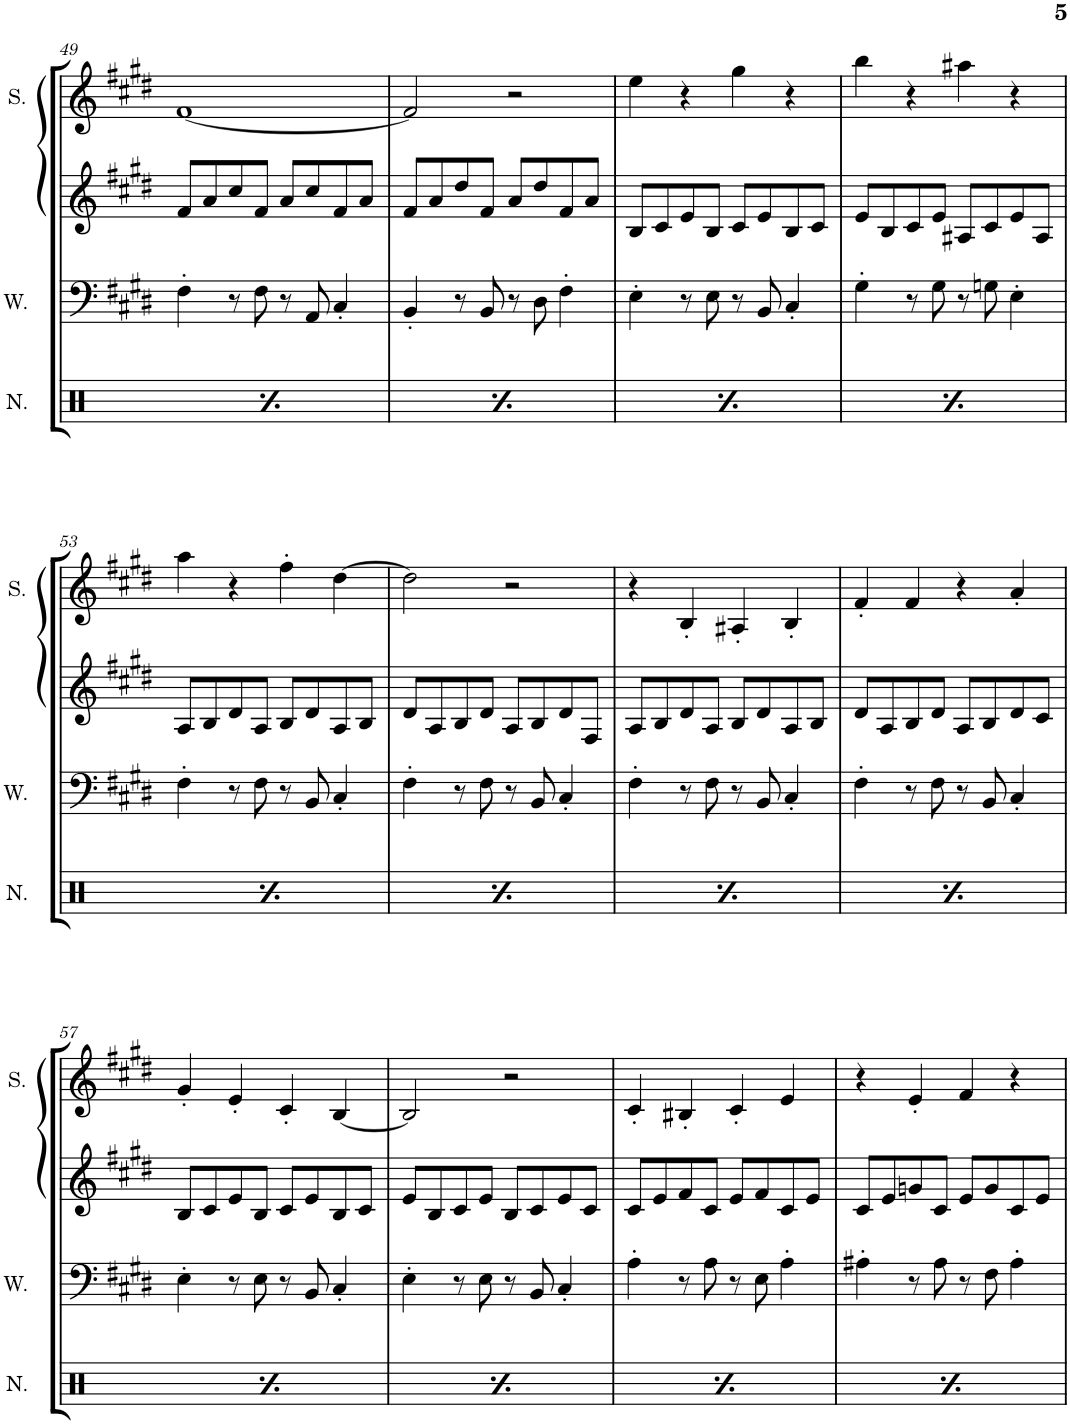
**kern	**kern	**kern	**kern
*part4	*part3	*part2	*part1
*staff4	*staff3	*staff2	*staff1
*I"Noise	*I"Wave	*I"Square Synthesizer	*I"Square
*I'N.	*I'W.	*	*I'S.
!!LO:PB:g=z
*clefX	*clefF4	*clefG2	*clefG2
*k[]	*k[f#c#g#d#]	*k[f#c#g#d#]	*k[f#c#g#d#]
*M2/2	*M2/2	*M2/2	*M2/2
*met(c|)	*met(c|)	*met(c|)	*met(c|)
=49	=49	=49	=49
8Rgg/L	4F#'\	8f#/L	[1f#
8Rgg/	.	8a/	.
8Rgg^/	8r	8cc#/	.
8Rgg/J	8F#\	8f#/J	.
8Rgg/L	8r	8a/L	.
8Rgg/	8AA/	8cc#/	.
8Rgg^/	4C#'/	8f#/	.
8Rgg/J	.	8a/J	.
=50	=50	=50	=50
8Rgg/L	4BB'/	8f#/L	2f#/]
8Rgg/	.	8a/	.
8Rgg^/	8r	8dd#/	.
8Rgg/J	8BB/	8f#/J	.
8Rgg/L	8r	8a/L	2r
8Rgg/	8D#\	8dd#/	.
8Rgg^/	4F#'\	8f#/	.
8Rgg/J	.	8a/J	.
=51	=51	=51	=51
8Rgg/L	4E'\	8B/L	4ee\
8Rgg/	.	8c#/	.
8Rgg^/	8r	8e/	4r
8Rgg/J	8E\	8B/J	.
8Rgg/L	8r	8c#/L	4gg#\
8Rgg/	8BB/	8e/	.
8Rgg^/	4C#'/	8B/	4r
8Rgg/J	.	8c#/J	.
=52	=52	=52	=52
8Rgg/L	4G#'\	8e/L	4bb\
8Rgg/	.	8B/	.
8Rgg^/	8r	8c#/	4r
8Rgg/J	8G#\	8e/J	.
8Rgg/L	8r	8A#X/L	4aa#X\
8Rgg/	8Gn\	8c#/	.
8Rgg^/	4E'\	8e/	4r
8Rgg/J	.	8A#/J	.
!!LO:LB:g=z
=53	=53	=53	=53
8Rgg/L	4F#'\	8A/L	4aa\
8Rgg/	.	8B/	.
8Rgg^/	8r	8d#/	4r
8Rgg/J	8F#\	8A/J	.
8Rgg/L	8r	8B/L	4ff#'\
8Rgg/	8BB/	8d#/	.
8Rgg^/	4C#'/	8A/	[4dd#\
8Rgg/J	.	8B/J	.
=54	=54	=54	=54
8Rgg/L	4F#'\	8d#/L	2dd#\]
8Rgg/	.	8A/	.
8Rgg^/	8r	8B/	.
8Rgg/J	8F#\	8d#/J	.
8Rgg/L	8r	8A/L	2r
8Rgg/	8BB/	8B/	.
8Rgg^/	4C#'/	8d#/	.
8Rgg/J	.	8F#/J	.
=55	=55	=55	=55
8Rgg/L	4F#'\	8A/L	4r
8Rgg/	.	8B/	.
8Rgg^/	8r	8d#/	4B'/
8Rgg/J	8F#\	8A/J	.
8Rgg/L	8r	8B/L	4A#X'/
8Rgg/	8BB/	8d#/	.
8Rgg^/	4C#'/	8A/	4B'/
8Rgg/J	.	8B/J	.
=56	=56	=56	=56
8Rgg/L	4F#'\	8d#/L	4f#'/
8Rgg/	.	8A/	.
8Rgg^/	8r	8B/	4f#/
8Rgg/J	8F#\	8d#/J	.
8Rgg/L	8r	8A/L	4r
8Rgg/	8BB/	8B/	.
8Rgg^/	4C#'/	8d#/	4a'/
8Rgg/J	.	8c#/J	.
!!LO:LB:g=z
=57	=57	=57	=57
8Rgg/L	4E'\	8B/L	4g#'/
8Rgg/	.	8c#/	.
8Rgg^/	8r	8e/	4e'/
8Rgg/J	8E\	8B/J	.
8Rgg/L	8r	8c#/L	4c#'/
8Rgg/	8BB/	8e/	.
8Rgg^/	4C#'/	8B/	[4B/
8Rgg/J	.	8c#/J	.
=58	=58	=58	=58
8Rgg/L	4E'\	8e/L	2B/]
8Rgg/	.	8B/	.
8Rgg^/	8r	8c#/	.
8Rgg/J	8E\	8e/J	.
8Rgg/L	8r	8B/L	2r
8Rgg/	8BB/	8c#/	.
8Rgg^/	4C#'/	8e/	.
8Rgg/J	.	8c#/J	.
=59	=59	=59	=59
8Rgg/L	4A'\	8c#/L	4c#'/
8Rgg/	.	8e/	.
8Rgg^/	8r	8f#/	4B#X'/
8Rgg/J	8A\	8c#/J	.
8Rgg/L	8r	8e/L	4c#'/
8Rgg/	8E\	8f#/	.
8Rgg^/	4A'\	8c#/	4e/
8Rgg/J	.	8e/J	.
=60	=60	=60	=60
8Rgg/L	4A#X'\	8c#/L	4r
8Rgg/	.	8e/	.
8Rgg^/	8r	8gn/	4e'/
8Rgg/J	8A#\	8c#/J	.
8Rgg/L	8r	8e/L	4f#/
8Rgg/	8F#\	8g/	.
8Rgg^/	4A#'\	8c#/	4r
8Rgg/J	.	8e/J	.
=	=	=	=
*-	*-	*-	*-
